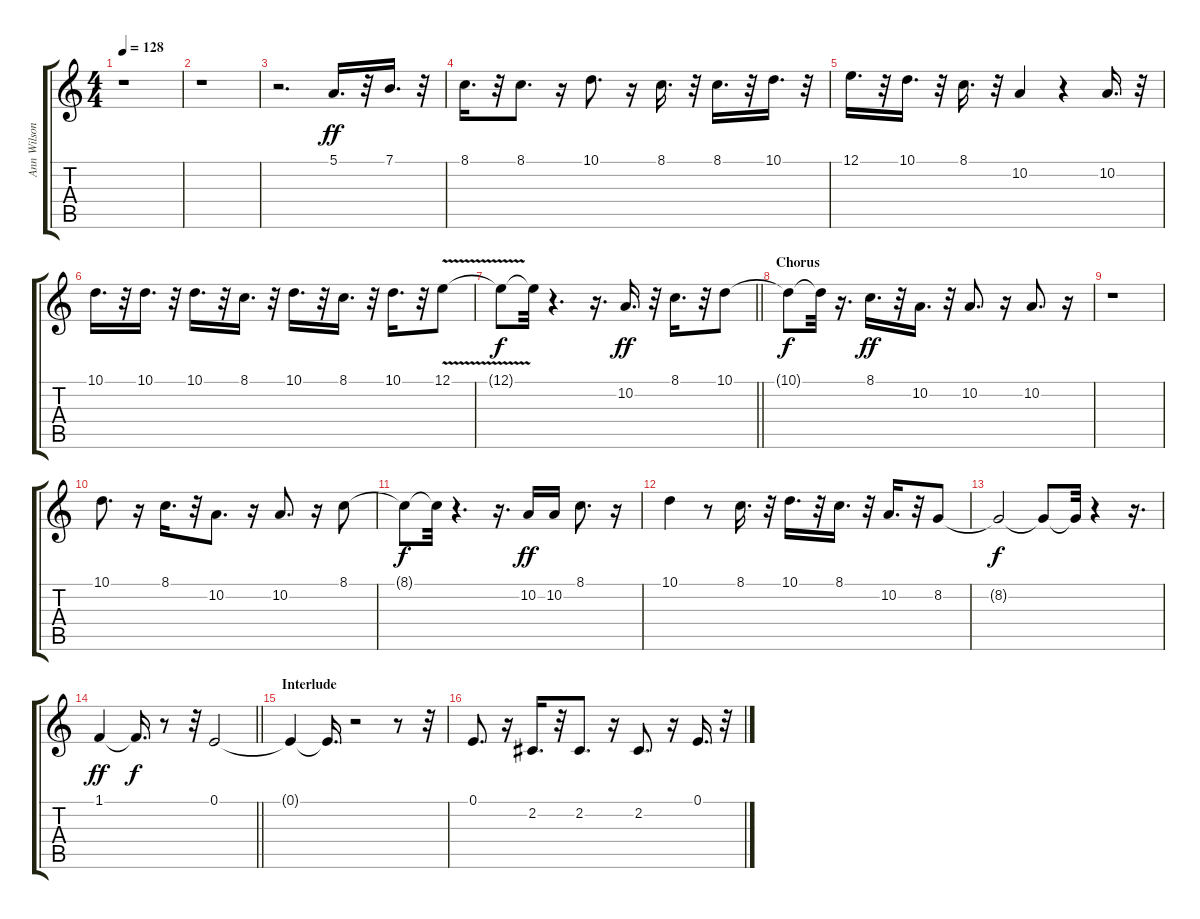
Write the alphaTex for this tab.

\track ("Ann Wilson" "Ann Wilson") {instrument flute}
\staff {score tabs}
\tuning (E4 B3 G3 D3 A2 E2) {hide}
\ts (4 4)
\tempo 128
\clef g2
\ks c
r.1{dy f} |
r.1 |
r.2{d} 5.1.16{d dy ff} r.32 7.1.16{d} r.32 |
8.1.16{d} r.32 8.1.8{d} r.16 10.1.8{d} r.16 8.1.16{d} r.32 8.1.16{d} r.32 10.1.16{d} r.32 |
12.1.16{d} r.32 10.1.16{d} r.32 8.1.16{d} r.32 10.2.4 r.4 10.2.16{d} r.32 |
10.1.16{d} r.32 10.1.16{d} r.32 10.1.16{d} r.32 8.1.16{d} r.32 10.1.16{d} r.32 8.1.16{d} r.32 10.1.16{d} r.32 12.1{v}.8 |
\barLineRight lightlight
12.1{t}.8{dy f} 12.1{t}.32 r.4{d} r.16{d} 10.2.16{d dy ff} r.32 8.1.16{d} r.32 10.1.8 |
\section ("" "Chorus")
10.1{t}.8{dy f} 10.1{t}.32 r.16{d} 8.1.16{d dy ff} r.32 10.2.16{d} r.32 10.2.8{d} r.16 10.2.8{d} r.16 |
r.1 |
10.1.8{d} r.16 8.1.16{d} r.32 10.2.8{d} r.16 10.2.8{d} r.16 8.1.8 |
8.1{t}.8{dy f} 8.1{t}.32 r.4{d} r.16{d} 10.2.16{dy ff} 10.2.16 8.1.8{d} r.16 |
10.1.4 r.8 8.1.16{d} r.32 10.1.16{d} r.32 8.1.16{d} r.32 10.2.16{d} r.32 8.2.8 |
8.2{t}.2{dy f} 8.2{t}.8 8.2{t}.32 r.4 r.16{d} |
\barLineRight lightlight
1.1.4{dy ff} 1.1{t}.16{d dy f} r.8 r.32 0.1.2 |
\section ("" "Interlude")
0.1{t}.4 0.1{t}.16{d} r.2 r.8 r.32 |
0.1.8{d} r.16 2.2.16{d} r.32 2.2.8{d} r.16 2.2.8{d} r.16 0.1.16{d} r.32
